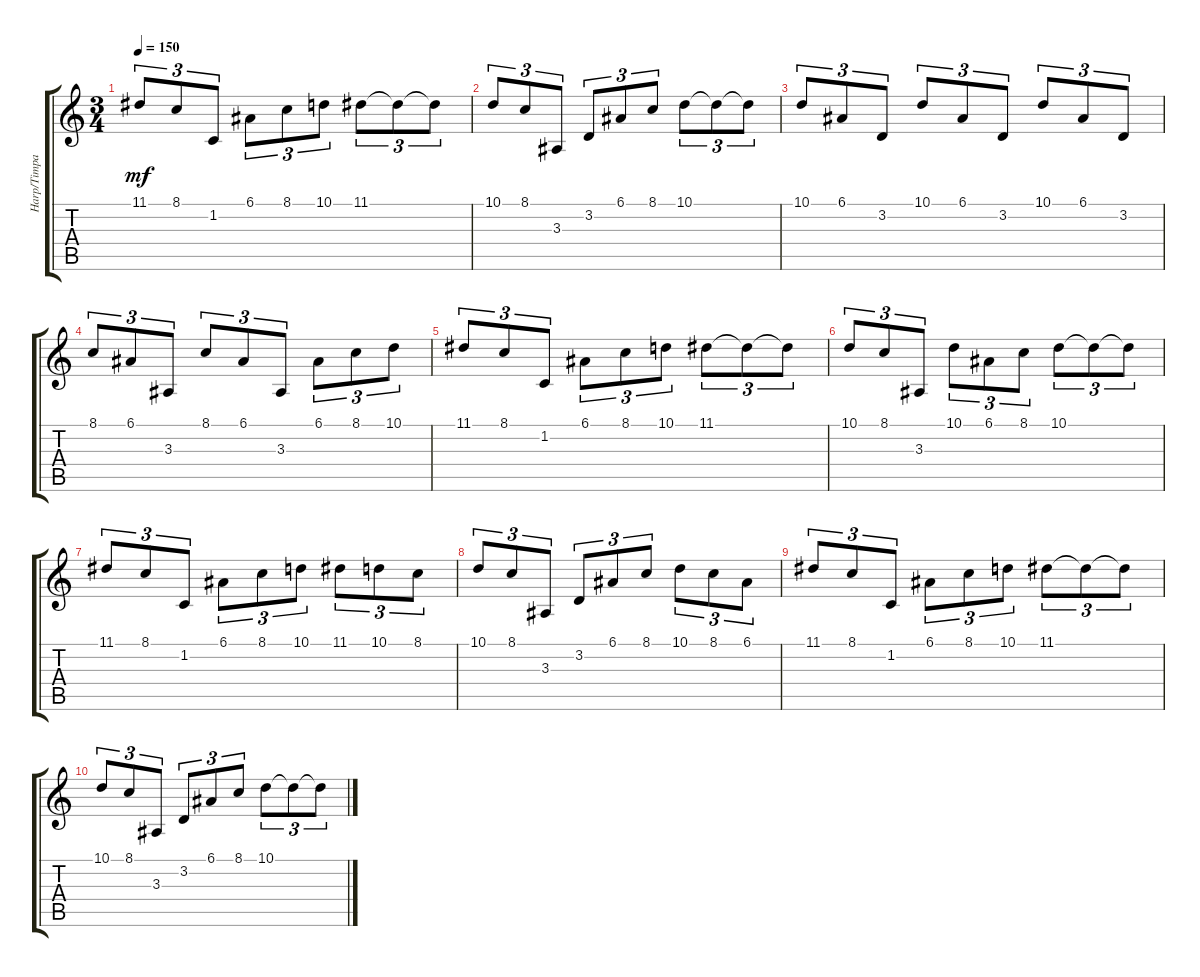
\track ("Harp/Timpani" "Harp/Timpa") {instrument orchestralharp}
\staff {score tabs}
\tuning (E4 B3 G3 D3 A2 E2) {hide}
\ts (3 4)
\tempo 150
\clef g2
\ks c
11.1.8{tu (3 2) dy mf} 8.1.8{tu (3 2)} 1.2.8{tu (3 2)} 6.1.8{tu (3 2)} 8.1.8{tu (3 2)} 10.1.8{tu (3 2)} 11.1.8{tu (3 2)} 11.1{t}.8{tu (3 2)} 11.1{t}.8{tu (3 2)} |
10.1.8{tu (3 2)} 8.1.8{tu (3 2)} 3.3.8{tu (3 2)} 3.2.8{tu (3 2)} 6.1.8{tu (3 2)} 8.1.8{tu (3 2)} 10.1.8{tu (3 2)} 10.1{t}.8{tu (3 2)} 10.1{t}.8{tu (3 2)} |
10.1.8{tu (3 2)} 6.1.8{tu (3 2)} 3.2.8{tu (3 2)} 10.1.8{tu (3 2)} 6.1.8{tu (3 2)} 3.2.8{tu (3 2)} 10.1.8{tu (3 2)} 6.1.8{tu (3 2)} 3.2.8{tu (3 2)} |
8.1.8{tu (3 2)} 6.1.8{tu (3 2)} 3.3.8{tu (3 2)} 8.1.8{tu (3 2)} 6.1.8{tu (3 2)} 3.3.8{tu (3 2)} 6.1.8{tu (3 2)} 8.1.8{tu (3 2)} 10.1.8{tu (3 2)} |
11.1.8{tu (3 2)} 8.1.8{tu (3 2)} 1.2.8{tu (3 2)} 6.1.8{tu (3 2)} 8.1.8{tu (3 2)} 10.1.8{tu (3 2)} 11.1.8{tu (3 2)} 11.1{t}.8{tu (3 2)} 11.1{t}.8{tu (3 2)} |
10.1.8{tu (3 2)} 8.1.8{tu (3 2)} 3.3.8{tu (3 2)} 10.1.8{tu (3 2)} 6.1.8{tu (3 2)} 8.1.8{tu (3 2)} 10.1.8{tu (3 2)} 10.1{t}.8{tu (3 2)} 10.1{t}.8{tu (3 2)} |
11.1.8{tu (3 2)} 8.1.8{tu (3 2)} 1.2.8{tu (3 2)} 6.1.8{tu (3 2)} 8.1.8{tu (3 2)} 10.1.8{tu (3 2)} 11.1.8{tu (3 2)} 10.1.8{tu (3 2)} 8.1.8{tu (3 2)} |
10.1.8{tu (3 2)} 8.1.8{tu (3 2)} 3.3.8{tu (3 2)} 3.2.8{tu (3 2)} 6.1.8{tu (3 2)} 8.1.8{tu (3 2)} 10.1.8{tu (3 2)} 8.1.8{tu (3 2)} 6.1.8{tu (3 2)} |
11.1.8{tu (3 2)} 8.1.8{tu (3 2)} 1.2.8{tu (3 2)} 6.1.8{tu (3 2)} 8.1.8{tu (3 2)} 10.1.8{tu (3 2)} 11.1.8{tu (3 2)} 11.1{t}.8{tu (3 2)} 11.1{t}.8{tu (3 2)} |
10.1.8{tu (3 2)} 8.1.8{tu (3 2)} 3.3.8{tu (3 2)} 3.2.8{tu (3 2)} 6.1.8{tu (3 2)} 8.1.8{tu (3 2)} 10.1.8{tu (3 2)} 10.1{t}.8{tu (3 2)} 10.1{t}.8{tu (3 2)}
